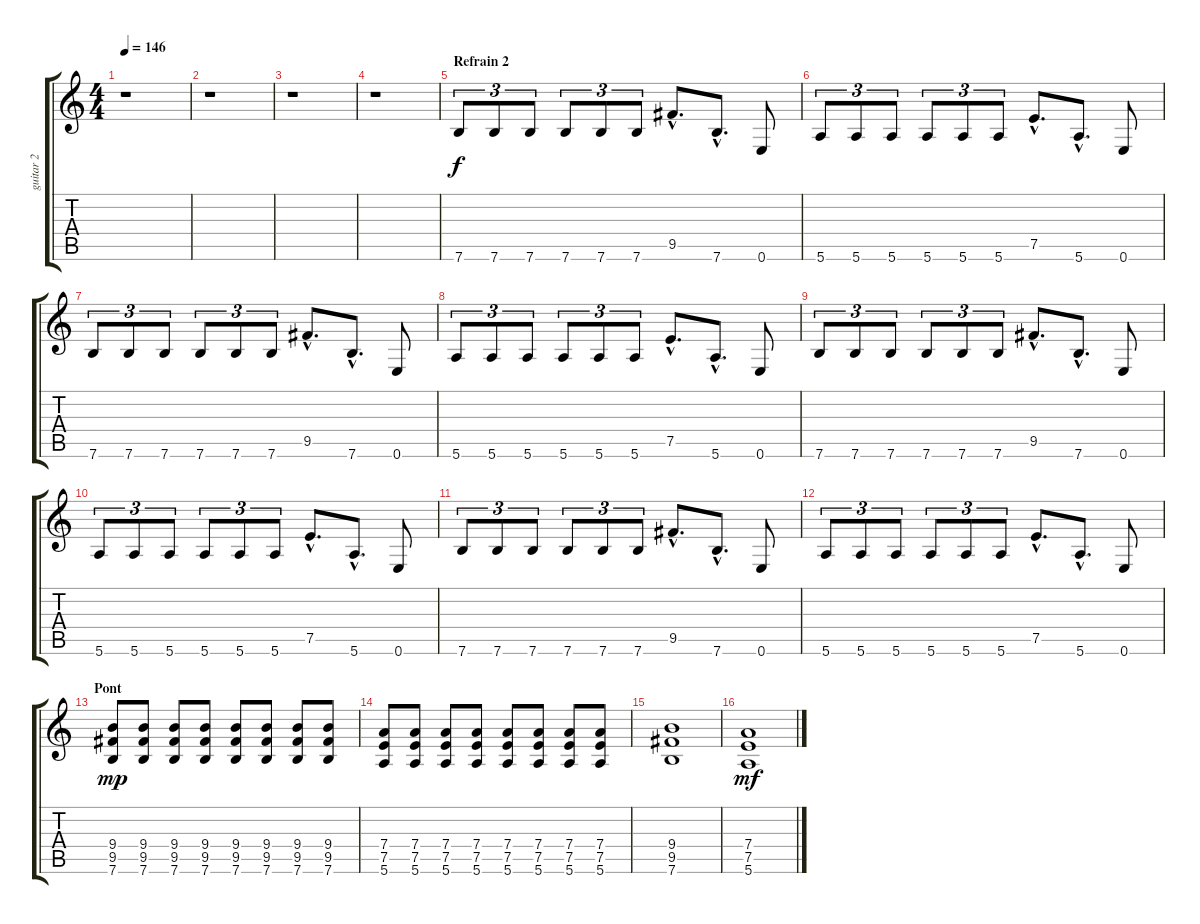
\track ("guitar 2" "guitar 2") {instrument overdrivenguitar}
\staff {score tabs}
\tuning (E4 B3 G3 D3 A2 E2) {hide}
\ts (4 4)
\tempo 146
\clef g2
\ks c
r.1{dy f} |
r.1 |
r.1 |
r.1 |
\section ("" "Refrain 2")
7.6.8{tu (3 2)} 7.6.8{tu (3 2)} 7.6.8{tu (3 2)} 7.6.8{tu (3 2)} 7.6.8{tu (3 2)} 7.6.8{tu (3 2)} 9.5{hac}.8{d} 7.6{hac}.8{d} 0.6.8 |
5.6.8{tu (3 2)} 5.6.8{tu (3 2)} 5.6.8{tu (3 2)} 5.6.8{tu (3 2)} 5.6.8{tu (3 2)} 5.6.8{tu (3 2)} 7.5{hac}.8{d} 5.6{hac}.8{d} 0.6.8 |
7.6.8{tu (3 2)} 7.6.8{tu (3 2)} 7.6.8{tu (3 2)} 7.6.8{tu (3 2)} 7.6.8{tu (3 2)} 7.6.8{tu (3 2)} 9.5{hac}.8{d} 7.6{hac}.8{d} 0.6.8 |
5.6.8{tu (3 2)} 5.6.8{tu (3 2)} 5.6.8{tu (3 2)} 5.6.8{tu (3 2)} 5.6.8{tu (3 2)} 5.6.8{tu (3 2)} 7.5{hac}.8{d} 5.6{hac}.8{d} 0.6.8 |
7.6.8{tu (3 2)} 7.6.8{tu (3 2)} 7.6.8{tu (3 2)} 7.6.8{tu (3 2)} 7.6.8{tu (3 2)} 7.6.8{tu (3 2)} 9.5{hac}.8{d} 7.6{hac}.8{d} 0.6.8 |
5.6.8{tu (3 2)} 5.6.8{tu (3 2)} 5.6.8{tu (3 2)} 5.6.8{tu (3 2)} 5.6.8{tu (3 2)} 5.6.8{tu (3 2)} 7.5{hac}.8{d} 5.6{hac}.8{d} 0.6.8 |
7.6.8{tu (3 2)} 7.6.8{tu (3 2)} 7.6.8{tu (3 2)} 7.6.8{tu (3 2)} 7.6.8{tu (3 2)} 7.6.8{tu (3 2)} 9.5{hac}.8{d} 7.6{hac}.8{d} 0.6.8 |
5.6.8{tu (3 2)} 5.6.8{tu (3 2)} 5.6.8{tu (3 2)} 5.6.8{tu (3 2)} 5.6.8{tu (3 2)} 5.6.8{tu (3 2)} 7.5{hac}.8{d} 5.6{hac}.8{d} 0.6.8 |
\section ("" "Pont ")
(9.4 9.5 7.6).8{dy mp} (9.4 9.5 7.6).8 (9.4 9.5 7.6).8 (9.4 9.5 7.6).8 (9.4 9.5 7.6).8 (9.4 9.5 7.6).8 (9.4 9.5 7.6).8 (9.4 9.5 7.6).8 |
(7.4 7.5 5.6).8 (7.4 7.5 5.6).8 (7.4 7.5 5.6).8 (7.4 7.5 5.6).8 (7.4 7.5 5.6).8 (7.4 7.5 5.6).8 (7.4 7.5 5.6).8 (7.4 7.5 5.6).8 |
(9.4 9.5 7.6).1 |
(7.4 7.5 5.6).1{dy mf}
